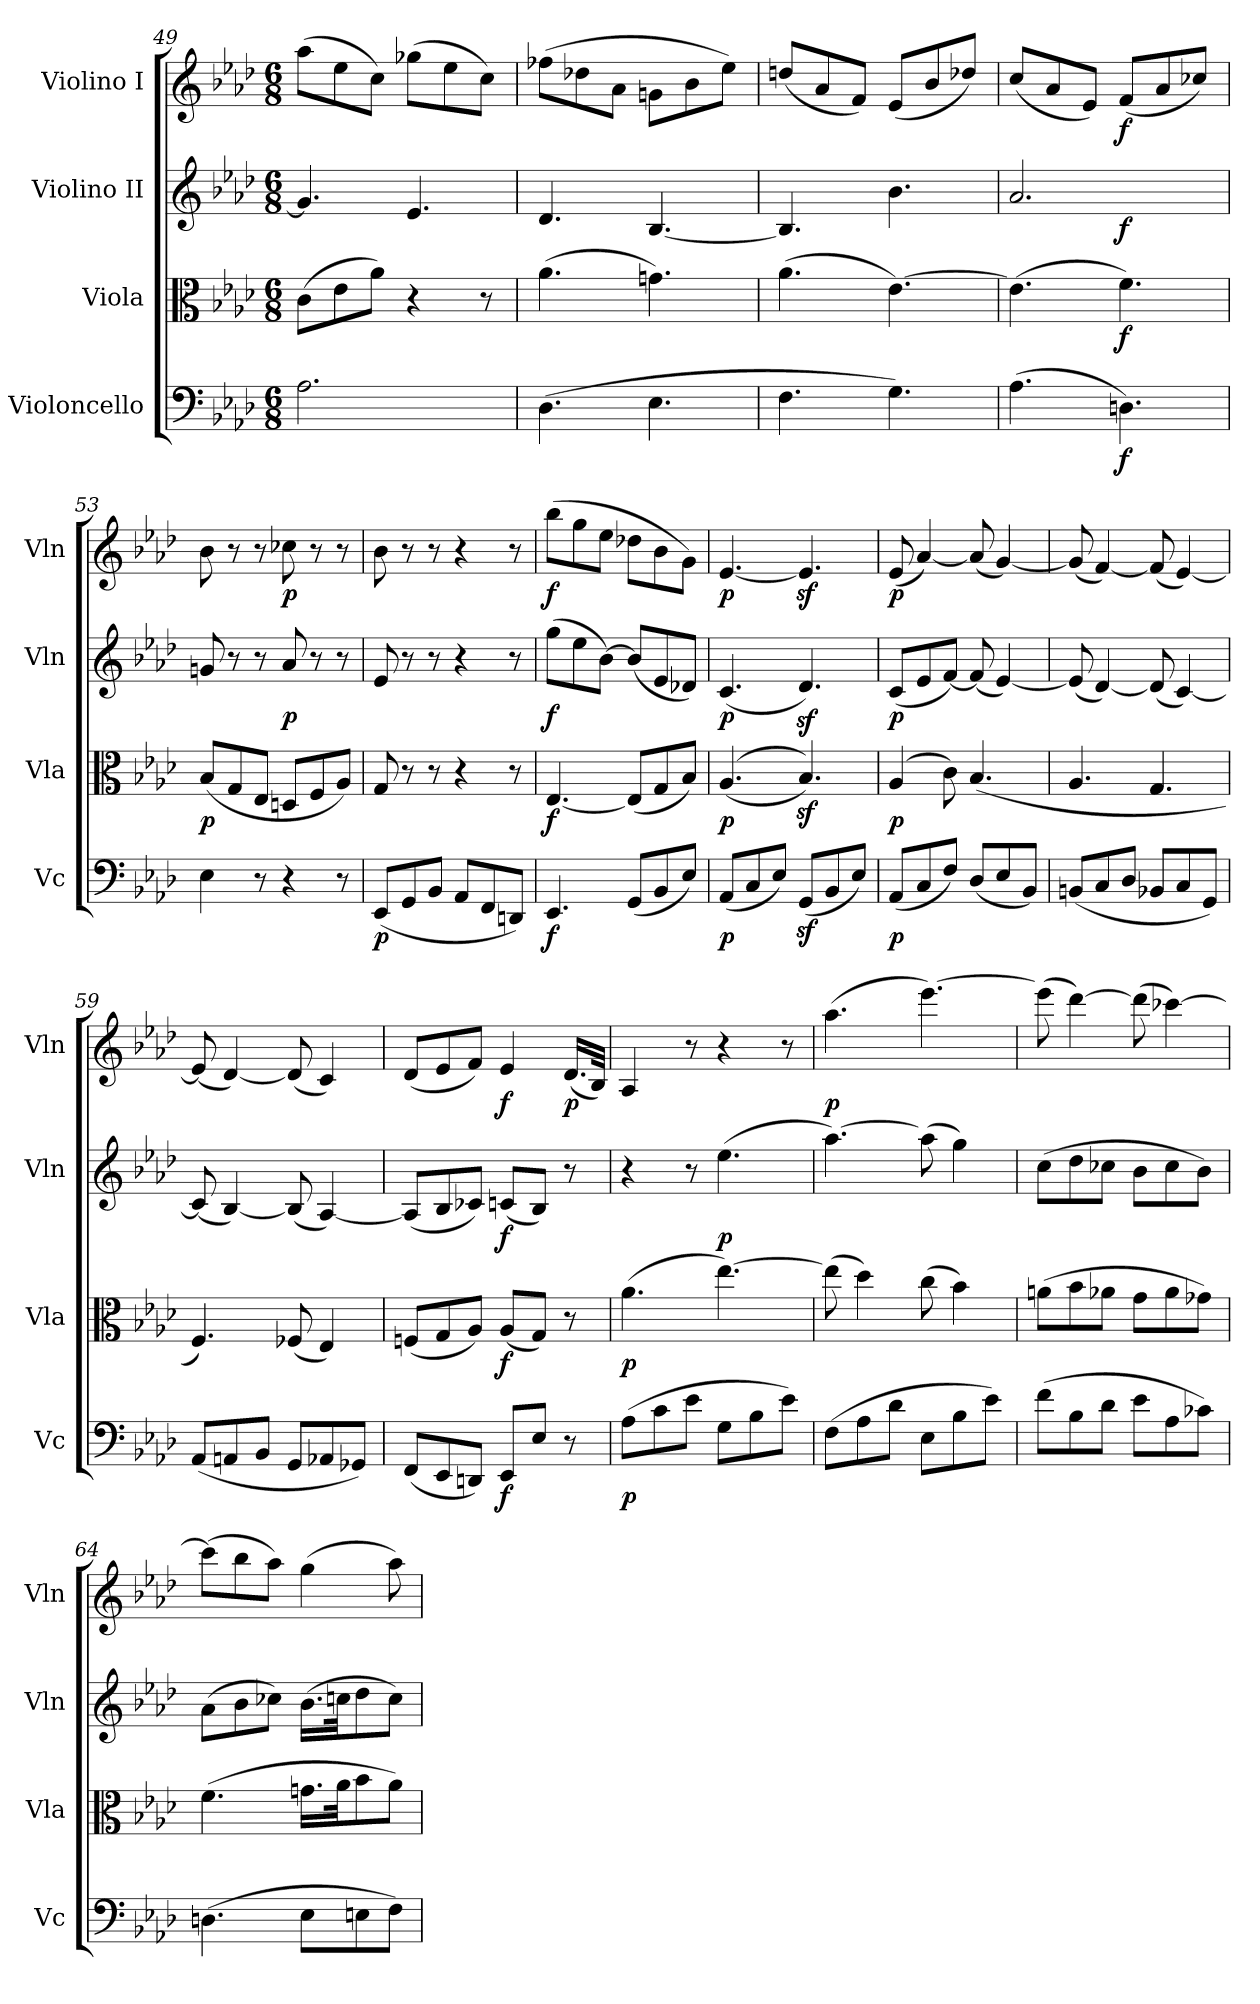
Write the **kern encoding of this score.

**kern	**dynam	**kern	**dynam	**kern	**dynam	**kern	**dynam
*part4	*part4	*part3	*part3	*part2	*part2	*part1	*part1
*staff4	*staff4	*staff3	*staff3	*staff2	*staff2	*staff1	*staff1
*I"Violoncello	*	*I"Viola	*	*I"Violino II	*	*I"Violino I	*
*I'Vc	*	*I'Vla	*	*I'Vln	*	*I'Vln	*
*clefF4	*	*clefC3	*	*clefG2	*	*clefG2	*
*k[b-e-a-d-]	*	*k[b-e-a-d-]	*	*k[b-e-a-d-]	*	*k[b-e-a-d-]	*
*A-:	*	*A-:	*	*A-:	*	*A-:	*
*M6/8	*	*M6/8	*	*M6/8	*	*M6/8	*
=49	=49	=49	=49	=49	=49	=49	=49
2.A-	.	(8cL	.	4.g-]	.	(8aa-L	.
.	.	8e-	.	.	.	8ee-	.
.	.	8a-J)	.	.	.	8ccJ)	.
.	.	4r	.	4.e-	.	(8gg-XL	.
.	.	.	.	.	.	8ee-	.
.	.	8r	.	.	.	8ccJ)	.
!!LO:LB:g=z
=50	=50	=50	=50	=50	=50	=50	=50
(4.D-	.	(4.a-	.	4.d-	.	(8ff-XL	.
.	.	.	.	.	.	8dd-X	.
.	.	.	.	.	.	8a-J	.
4.E-	crescendo	4.gn)	crescendo	[4.B-	crescendo	8gnL	cre
.	.	.	.	.	.	8b-	.
.	.	.	.	.	.	8ee-J)	.
=51	=51	=51	=51	=51	=51	=51	=51
4.F	.	(4.a-	.	4.B-]	.	(8ddnL	.
.	.	.	.	.	.	8a-	.
.	.	.	.	.	.	8fJ)	scendo
4.G)	.	[4.e-)	.	4.b-	.	(8e-L	.
.	.	.	.	.	.	8b-	.
.	.	.	.	.	.	8dd-XJ)	.
=52	=52	=52	=52	=52	=52	=52	=52
*	*	*	*	*^	*	*	*
(4.A-	.	(4.e-]	.	2.a-	4.ryy	.	(8ccL	.
.	.	.	.	.	.	.	8a-	.
.	.	.	.	.	.	.	8e-J)	.
4.Dn)	f	4.f)	f	.	4.ryy	f	(8fL	f
.	.	.	.	.	.	.	8a-	.
.	.	.	.	.	.	.	8cc-XJ)	.
*	*	*	*	*v	*v	*	*	*
=53	=53	=53	=53	=53	=53	=53	=53
4E-	.	(8B-L	p	8gn	.	8b-	.
.	.	8G	.	8r	.	8r	.
8r	.	8E-J	.	8r	.	8r	.
4r	.	8DnL	.	8a-	p	8cc-X	p
.	.	8F	.	8r	.	8r	.
8r	.	8A-J)	.	8r	.	8r	.
=54	=54	=54	=54	=54	=54	=54	=54
(8EE-L	p	8G	.	8e-	.	8b-	.
8GG	.	8r	.	8r	.	8r	.
8BB-J	.	8r	.	8r	.	8r	.
8AA-L	.	4r	.	4r	.	4r	.
8FF	.	.	.	.	.	.	.
8DDnJ)	.	8r	.	8r	.	8r	.
=55	=55	=55	=55	=55	=55	=55	=55
4.EE-	f	[4.E-	f	(8ggL	f	(8bb-L	f
.	.	.	.	8ee-	.	8gg	.
.	.	.	.	[8b-J)	.	8ee-J	.
(8GGL	.	(8E-L]	.	(8b-L]	.	8dd-XL	.
8BB-	.	8G	.	8e-	.	8b-	.
8E-J)	.	8B-J)	.	8d-XJ)	.	8gJ)	.
=56	=56	=56	=56	=56	=56	=56	=56
(8AA-L	p	((4.A-	p	(4.c	p	[4.e-	p
8C	.	.	.	.	.	.	.
8E-J)	.	.	.	.	.	.	.
(8GGzL	.	4.B-z))	.	4.d-z)	.	4.e-z]	.
8BB-	.	.	.	.	.	.	.
8E-J)	.	.	.	.	.	.	.
!!LO:LB:g=z
=57	=57	=57	=57	=57	=57	=57	=57
(8AA-L	p	(4A-	p	(8cL	p	(8e-	p
8C	.	.	.	8e-	.	[4a-)	.
8FJ)	.	8c)	.	[8fJ)	.	.	.
(8D-L	.	(4.B-	.	(8f]	.	(8a-]	.
8E-	.	.	.	[4e-)	.	[4g)	.
8BB-J)	.	.	.	.	.	.	.
=58	=58	=58	=58	=58	=58	=58	=58
(8BBnL	.	4.A-	.	(8e-]	.	(8g]	.
8C	.	.	.	[4d-)	.	[4f)	.
8D-J	.	.	.	.	.	.	.
8BB-XL	.	4.G	.	(8d-]	.	(8f]	.
8C	.	.	.	[4c)	.	[4e-)	.
8GGJ)	.	.	.	.	.	.	.
=59	=59	=59	=59	=59	=59	=59	=59
(8AA-L	.	4.F)	.	(8c]	.	(8e-]	.
8AAn	.	.	.	[4B-)	.	[4d-)	.
8BB-J	.	.	.	.	.	.	.
8GGL	.	(8F-X	.	(8B-]	.	(8d-]	.
8AA-X	cresc.	4E-)	cresc.	[4A-)	cresc.	4c)	cresc.
8GG-XJ)	.	.	.	.	.	.	.
=60	=60	=60	=60	=60	=60	=60	=60
(8FFL	.	(8FnL	.	(8A-L]	.	(8d-L	.
8EE-	.	8G	.	8B-	.	8e-	.
8DDnJ)	.	8A-J)	.	8c-XJ)	.	8fJ)	.
8EE-L	f	(8A-L	f	(8cnL	f	4e-	f
8E-J	.	8GJ)	.	8B-J)	.	.	.
8r	.	8r	.	8r	.	(16.d-LL	p
.	.	.	.	.	.	32B-JJk)	.
=61	=61	=61	=61	=61	=61	=61	=61
(8A-L	p	(4.a-	p	4r	.	4A-	.
8c	.	.	.	.	.	.	.
8e-J	.	.	.	8r	.	8r	.
8GL	.	[4.ee-)	.	(4.ee-	p	4r	.
8B-	.	.	.	.	.	.	.
8e-J)	.	.	.	.	.	8r	.
=62	=62	=62	=62	=62	=62	=62	=62
(8FL	.	(8ee-]	.	[4.aa-)	.	(4.aa-	p
8A-	.	4dd-)	.	.	.	.	.
8d-J	.	.	.	.	.	.	.
8E-L	.	(8cc	.	(8aa-]	.	[4.eee-)	.
8B-	.	4b-)	.	4gg)	.	.	.
8e-J)	.	.	.	.	.	.	.
!!LO:PB:g=z
=63	=63	=63	=63	=63	=63	=63	=63
*	*	*	*	*	*	*^	*
(8fL	.	(8anL	.	(8ccL	.	(8eee-]	2ryy	.
8B-	.	8b-	.	8dd-	.	[4ddd-)	.	.
8d-J	.	8a-XJ	.	8cc-XJ	.	.	.	.
8e-L	.	8gL	.	8b-L	.	(8ddd-]	.	.
8A-	.	8a-	.	8cc-	.	[4ccc-X)	8ryy	.
8c-XJ)	crescendo	8g-XJ)	crescendo	8b-J)	crescendo	.	8ryy	crescendo
*	*	*	*	*	*	*v	*v	*
=64	=64	=64	=64	=64	=64	=64	=64
(4.Dn	.	(4.f	.	(8a-L	.	(8ccc-L]	.
.	.	.	.	8b-	.	8bb-	.
.	.	.	.	8cc-XJ)	.	8aa-J)	.
8E-L	.	16.gnLL	.	(16.b-LL	.	(4gg	.
.	.	32a-Jk	.	32ccnJk	.	.	.
8En	.	8b-	.	8dd-	.	.	.
8FJ)	.	8a-J)	.	8ccJ)	.	8aa-)	.
=	=	=	=	=	=	=	=
*-	*-	*-	*-	*-	*-	*-	*-
